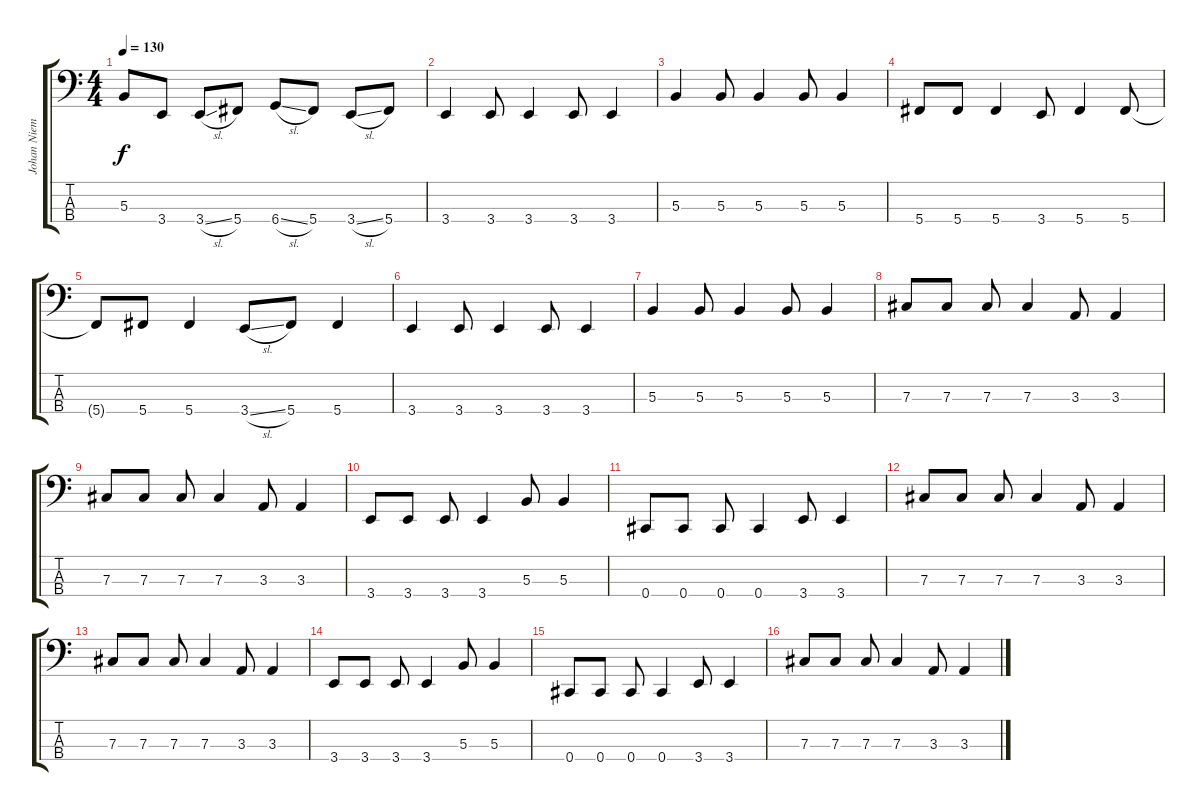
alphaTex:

\track ("Johan Niemann" "Johan Niem") {instrument electricbasspick}
\staff {score tabs}
\tuning (E2 B1 Gb1 Db1) {hide}
\ts (4 4)
\tempo 130
\clef f4
\ks c
5.3{t}.8{dy f} 3.4.8 3.4{sl}.8 5.4.8 6.4{sl}.8 5.4.8 3.4{sl}.8 5.4.8 |
3.4.4 3.4.8 3.4.4 3.4.8 3.4.4 |
5.3.4 5.3.8 5.3.4 5.3.8 5.3.4 |
5.4.8 5.4.8 5.4.4 3.4.8 5.4.4 5.4.8 |
5.4{t}.8 5.4.8 5.4.4 3.4{sl}.8 5.4.8 5.4.4 |
3.4.4 3.4.8 3.4.4 3.4.8 3.4.4 |
5.3.4 5.3.8 5.3.4 5.3.8 5.3.4 |
7.3.8 7.3.8 7.3.8 7.3.4 3.3.8 3.3.4 |
7.3.8 7.3.8 7.3.8 7.3.4 3.3.8 3.3.4 |
3.4.8 3.4.8 3.4.8 3.4.4 5.3.8 5.3.4 |
0.4.8 0.4.8 0.4.8 0.4.4 3.4.8 3.4.4 |
7.3.8 7.3.8 7.3.8 7.3.4 3.3.8 3.3.4 |
7.3.8 7.3.8 7.3.8 7.3.4 3.3.8 3.3.4 |
3.4.8 3.4.8 3.4.8 3.4.4 5.3.8 5.3.4 |
0.4.8 0.4.8 0.4.8 0.4.4 3.4.8 3.4.4 |
7.3.8 7.3.8 7.3.8 7.3.4 3.3.8 3.3.4
